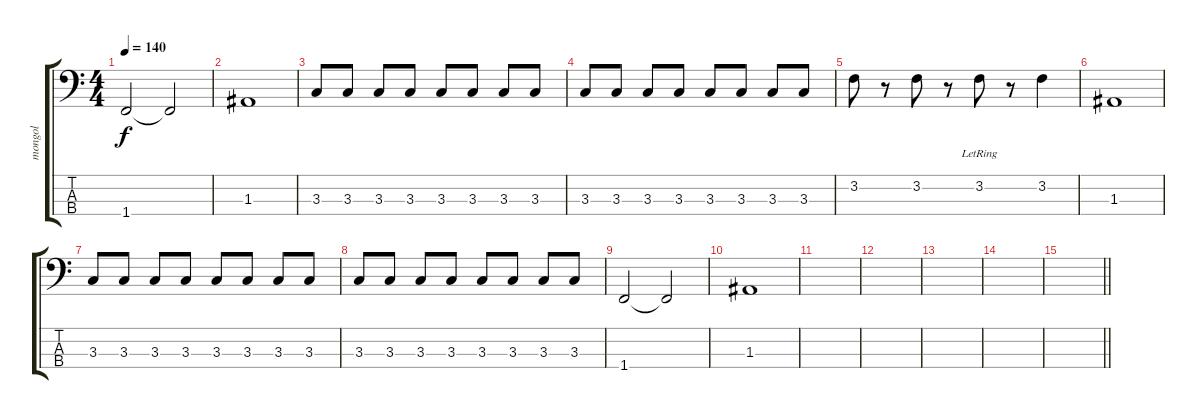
\track ("mongol" "mongol") {instrument electricbassfinger}
\staff {score tabs}
\tuning (G2 D2 A1 E1) {hide}
\ts (4 4)
\tempo 140
\clef f4
\ks c
1.4.2{dy f} 1.4{t}.2 |
1.3.1 |
3.3.8 3.3.8 3.3.8 3.3.8 3.3.8 3.3.8 3.3.8 3.3.8 |
3.3.8 3.3.8 3.3.8 3.3.8 3.3.8 3.3.8 3.3.8 3.3.8 |
3.2.8 r.8 3.2.8 r.8 3.2{lr}.8 r.8 3.2.4 |
1.3.1 |
3.3.8 3.3.8 3.3.8 3.3.8 3.3.8 3.3.8 3.3.8 3.3.8 |
3.3.8 3.3.8 3.3.8 3.3.8 3.3.8 3.3.8 3.3.8 3.3.8 |
1.4.2 1.4{t}.2 |
1.3.1 |
|
|
|
|
\barLineRight lightlight
